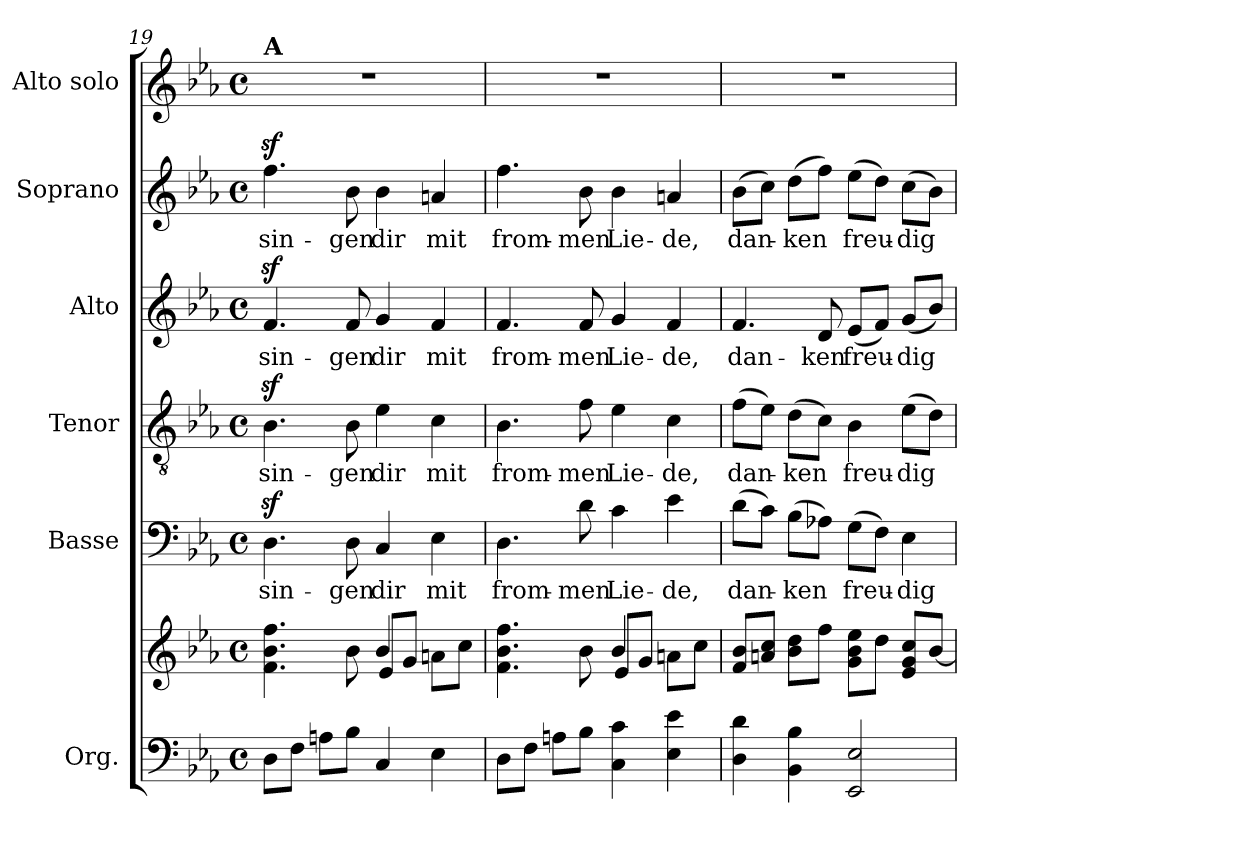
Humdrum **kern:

**kern	**kern	**kern	**text	**kern	**text	**kern	**text	**kern	**text	**kern
*part6	*part6	*part5	*part5	*part4	*part4	*part3	*part3	*part2	*part2	*part1
*staff7	*staff6	*staff5	*staff5	*staff4	*staff4	*staff3	*staff3	*staff2	*staff2	*staff1
*I"Org.	*	*I"Basse	*	*I"Tenor	*	*I"Alto	*	*I"Soprano	*	*I"Alto solo
*	*	*I'B.	*	*I'T.	*	*I'A.	*	*I'S.	*	*
*clefF4	*clefG2	*clefF4	*	*clefGv2	*	*clefG2	*	*clefG2	*	*clefG2
*k[b-e-a-]	*k[b-e-a-]	*k[b-e-a-]	*	*k[b-e-a-]	*	*k[b-e-a-]	*	*k[b-e-a-]	*	*k[b-e-a-]
*M4/4	*M4/4	*M4/4	*	*M4/4	*	*M4/4	*	*M4/4	*	*M4/4
*met(c)	*met(c)	*met(c)	*	*met(c)	*	*met(c)	*	*met(c)	*	*met(c)
=19	=19	=19	=19	=19	=19	=19	=19	=19	=19	=19
*	*^	*	*	*	*	*	*	*	*	*
!	!	!	!	!	!	!	!	!	!	!	!LO:TX:B:t=A
!	!	!	!	!LO:LY:b	!	!LO:LY:b	!	!LO:LY:b	!	!LO:LY:b	!
8D\L	4.f 4.b- 4.ff	2ryy	4.Dz>\	sin-	4.B-z>\	sin-	4.fz>/	sin-	4.ffz>\	sin-	1r
8F\J	.	.	.	.	.	.	.	.	.	.	.
8An\L	.	.	.	.	.	.	.	.	.	.	.
!	!	!	!	!LO:LY:b	!	!LO:LY:b	!	!LO:LY:b	!	!LO:LY:b	!
8B-\J	8b-	.	8D\	-gen	8B-\	-gen	8f/	-gen	8b-\	-gen	.
!	!	!	!	!LO:LY:b	!	!LO:LY:b	!	!LO:LY:b	!	!LO:LY:b	!
4C	4b-	8e-/L	4C/	dir	4e-\	dir	4g/	dir	4b-\	dir	.
.	.	8g/J	.	.	.	.	.	.	.	.	.
!	!	!	!	!LO:LY:b	!	!LO:LY:b	!	!LO:LY:b	!	!LO:LY:b	!
4E-	4ryy	8an\L	4E-\	mit	4c\	mit	4f/	mit	4an/	mit	.
.	.	8cc\J	.	.	.	.	.	.	.	.	.
=20	=20	=20	=20	=20	=20	=20	=20	=20	=20	=20	=20
!	!	!	!	!LO:LY:b	!	!LO:LY:b	!	!LO:LY:b	!	!LO:LY:b	!
8D\L	4.f 4.b- 4.ff	2ryy	4.D\	from-	4.B-\	from-	4.f/	from-	4.ff\	from-	1r
8F\J	.	.	.	.	.	.	.	.	.	.	.
8An\L	.	.	.	.	.	.	.	.	.	.	.
!	!	!	!	!LO:LY:b	!	!LO:LY:b	!	!LO:LY:b	!	!LO:LY:b	!
8B-\J	8b-	.	8d\	-men	8f\	-men	8f/	-men	8b-\	-men	.
!	!	!	!	!LO:LY:b	!	!LO:LY:b	!	!LO:LY:b	!	!LO:LY:b	!
4C 4c	4b-	8e-/L	4c\	Lie-	4e-\	Lie-	4g/	Lie-	4b-\	Lie-	.
.	.	8g/J	.	.	.	.	.	.	.	.	.
!	!	!	!	!LO:LY:b	!	!LO:LY:b	!	!LO:LY:b	!	!LO:LY:b	!
4E- 4e-	4ryy	8an\L	4e-\	-de,	4c\	-de,	4f/	-de,	4an/	-de,	.
.	.	8cc\J	.	.	.	.	.	.	.	.	.
=21	=21	=21	=21	=21	=21	=21	=21	=21	=21	=21	=21
!	!	!	!	!LO:LY:b	!	!LO:LY:b	!	!LO:LY:b	!	!LO:LY:b	!
*	*v	*v	*	*	*	*	*	*	*	*	*
4D 4d	8f/ 8b-/L	(8d\L	dan-	(8f\L	dan-	4.f/	dan-	(8b-\L	dan-	1r
.	8an/ 8cc/J	8c\J)	.	8e-\J)	.	.	.	8cc\J)	.	.
!	!	!	!LO:LY:b	!	!LO:LY:b	!	!	!	!LO:LY:b	!
4BB- 4B-	8b-\ 8dd\L	(8B-\L	-ken	(8d\L	-ken	.	.	(8dd\L	-ken	.
!	!	!	!	!	!	!	!LO:LY:b	!	!	!
.	8ff\J	8A-X\J)	.	8c\J)	.	8d/	-ken	8ff\J)	.	.
!	!	!	!LO:LY:b	!	!LO:LY:b	!	!LO:LY:b	!	!LO:LY:b	!
2EE- 2E-	8g\ 8b-\ 8ee-\L	(8G\L	freu-	4B-\	freu-	(8e-/L	freu-	(8ee-\L	freu-	.
.	8dd\J	8F\J)	.	.	.	8f/J)	.	8dd\J)	.	.
!	!	!	!LO:LY:b	!	!LO:LY:b	!	!LO:LY:b	!	!LO:LY:b	!
.	8e-/ 8g/ 8cc/L	4E-\	-dig	(8e-\L	-dig	(8g/L	-dig	(8cc\L	-dig	.
.	[8b-/J	.	.	8d\J)	.	8b-/J)	.	8b-\J)	.	.
=	=	=	=	=	=	=	=	=	=	=
*-	*-	*-	*-	*-	*-	*-	*-	*-	*-	*-
